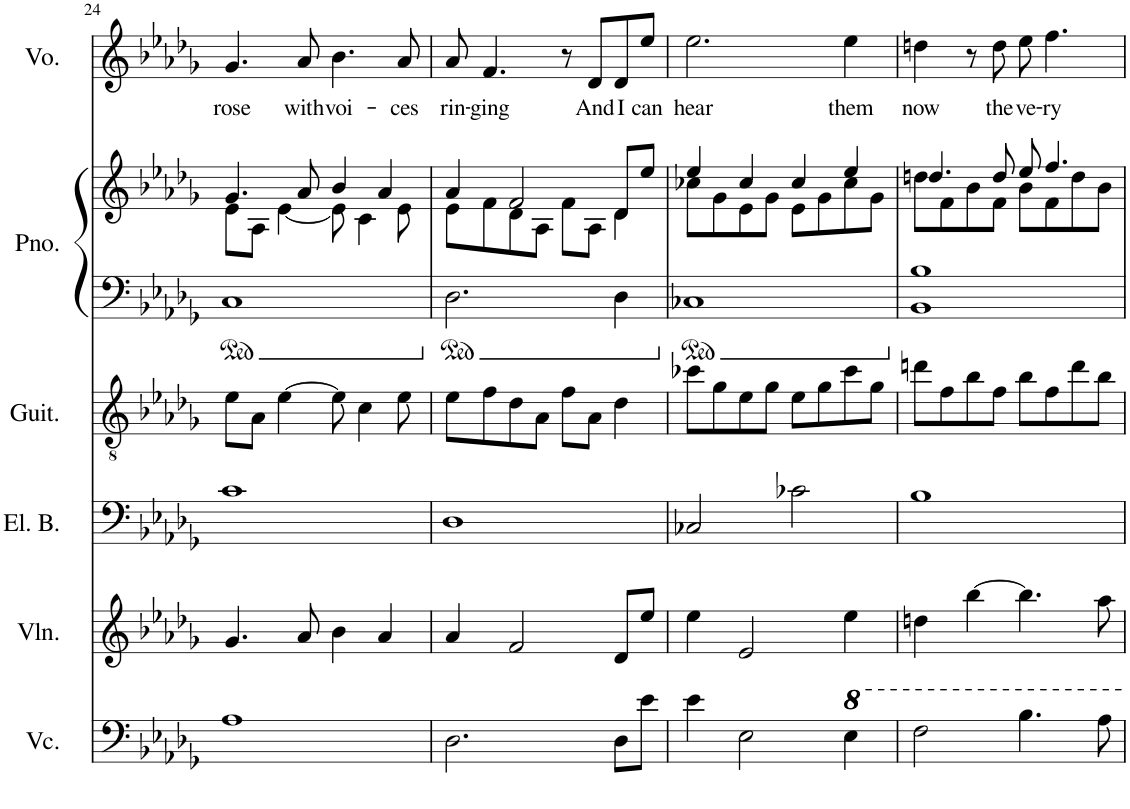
**kern	**kern	**kern	**kern	**kern	**kern	**kern	**text
*part6	*part5	*part4	*part3	*part2	*part2	*part1	*part1
*staff7	*staff6	*staff5	*staff4	*staff3	*staff2	*staff1	*staff1
*I"Violoncello	*I"Violin	*I"Electric Bass	*I"Classical Guitar	*I"Piano	*	*I"Voice	*
*I'Vc.	*I'Vln.	*I'El. B.	*I'Guit.	*I'Pno.	*	*I'Vo.	*
!!LO:PB:g=z
*clefF4	*clefG2	*clefF4	*clefGv2	*clefF4	*clefG2	*clefG2	*
*	*	*Trd7c12	*	*	*	*	*
*k[b-e-a-d-g-]	*k[b-e-a-d-g-]	*k[b-e-a-d-g-]	*k[b-e-a-d-g-]	*k[b-e-a-d-g-]	*k[b-e-a-d-g-]	*k[b-e-a-d-g-]	*
*M4/4	*M4/4	*M4/4	*M4/4	*M4/4	*M4/4	*M4/4	*
=24	=24	=24	=24	=24	=24	=24	=24
*	*	*	*	*	*^	*	*
!	!	!	!	!	!	!	!	!LO:LY:b
1A-	4.g-/	1c	8e-\L	1C	4.g-/	8e-\L	4.g-/	rose
.	.	.	8A-\J	.	.	8A-\J	.	.
.	.	.	[4e-\	.	.	[4e-\	.	.
!	!	!	!	!	!	!	!	!LO:LY:b
.	8a-/	.	.	.	8a-/	.	8a-/	with
!	!	!	!	!	!	!	!	!LO:LY:b
.	4b-\	.	8e-\]	.	4b-/	8e-\]	4.b-\	voi-
.	.	.	4c\	.	.	4c\	.	.
.	4a-/	.	.	.	4a-/	.	.	.
!	!	!	!	!	!	!	!	!LO:LY:b
.	.	.	8e-\	.	.	8e-\	8a-/	-ces
=25	=25	=25	=25	=25	=25	=25	=25	=25
!	!	!	!	!	!	!	!	!LO:LY:b
2.D-\	4a-/	1D-	8e-\L	2.D-\	4a-/	8e-\L	8a-/	rin-
!	!	!	!	!	!	!	!	!LO:LY:b
.	.	.	8f\	.	.	8f\	4.f/	-ging
.	2f/	.	8d-\	.	2f/	8d-\	.	.
.	.	.	8A-\J	.	.	8A-\J	.	.
.	.	.	8f\L	.	.	8f\L	8r	.
!	!	!	!	!	!	!	!	!LO:LY:b
.	.	.	8A-\J	.	.	8A-\J	8d-/L	And
!	!	!	!	!	!	!	!	!LO:LY:b
8D-\L	8d-/L	.	4d-\	4D-\	8d-/L	4d-\	8d-/	I
!	!	!	!	!	!	!	!	!LO:LY:b
8e-\J	8ee-/J	.	.	.	8ee-/J	.	8ee-/J	can
=26	=26	=26	=26	=26	=26	=26	=26	=26
!	!	!	!	!	!	!	!	!LO:LY:b
4e-\	4ee-\	2C-X/	8cc-X\L	1C-X	4ee-/	8cc-X\L	2.ee-\	hear
.	.	.	8g-\	.	.	8g-\	.	.
2E-\	2e-/	.	8e-\	.	4cc-/	8e-\	.	.
.	.	.	8g-\J	.	.	8g-\J	.	.
.	.	2c-X\	8e-\L	.	4cc-/	8e-\L	.	.
.	.	.	8g-\	.	.	8g-\	.	.
!	!	!	!	!	!	!	!	!LO:LY:b
4e-\	4ee-\	.	8cc-\	.	4ee-/	8cc-\	4ee-\	them
.	.	.	8g-\J	.	.	8g-\J	.	.
=27	=27	=27	=27	=27	=27	=27	=27	=27
!	!	!	!	!	!	!	!	!LO:LY:b
2f\	4ddn\	1B-	8ddn\L	1BB- 1B-	4.ddn/	8dd\L	4ddn\	now
.	.	.	8f\	.	.	8f\	.	.
.	[4bb-\	.	8b-\	.	.	8b-\	8r	.
!	!	!	!	!	!	!	!	!LO:LY:b
.	.	.	8f\J	.	8dd/	8f\J	8dd\	the
!	!	!	!	!	!	!	!	!LO:LY:b
4.b-\	4.bb-\]	.	8b-\L	.	8ee-/	8b-\L	8ee-\	ve-
!	!	!	!	!	!	!	!	!LO:LY:b
.	.	.	8f\	.	4.ff/	8f\	4.ff\	-ry
.	.	.	8dd\	.	.	8dd\	.	.
8a-\	8aa-\	.	8b-\J	.	.	8b-\J	.	.
*	*	*	*	*	*v	*v	*	*
=	=	=	=	=	=	=	=
*-	*-	*-	*-	*-	*-	*-	*-
